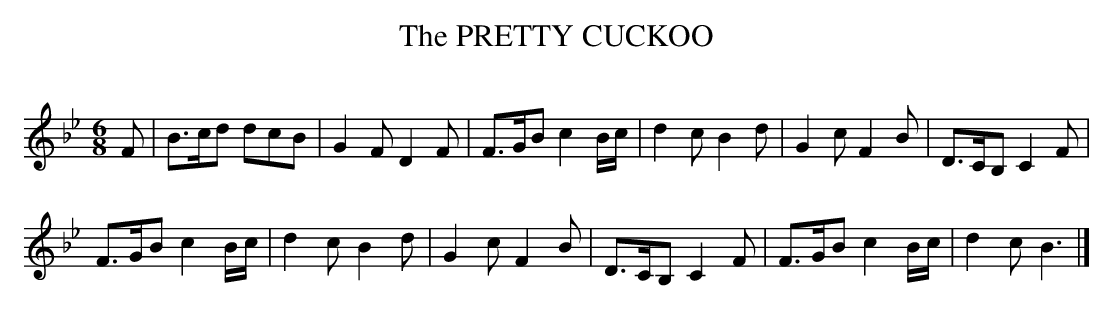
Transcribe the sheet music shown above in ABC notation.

X:1
T:PRETTY CUCKOO, The
Y:"with expression"
Q:80
M:6/8
L:1/8
K:Bb
F|B>cd dcB|G2F D2F|F>GB c2B/c/|d2c B2d|G2c F2B|D>CB, C2F|
F>GB c2B/c/|d2c B2d|G2c F2B|D>CB, C2F|F>GB c2B/c/|d2c B3|]
